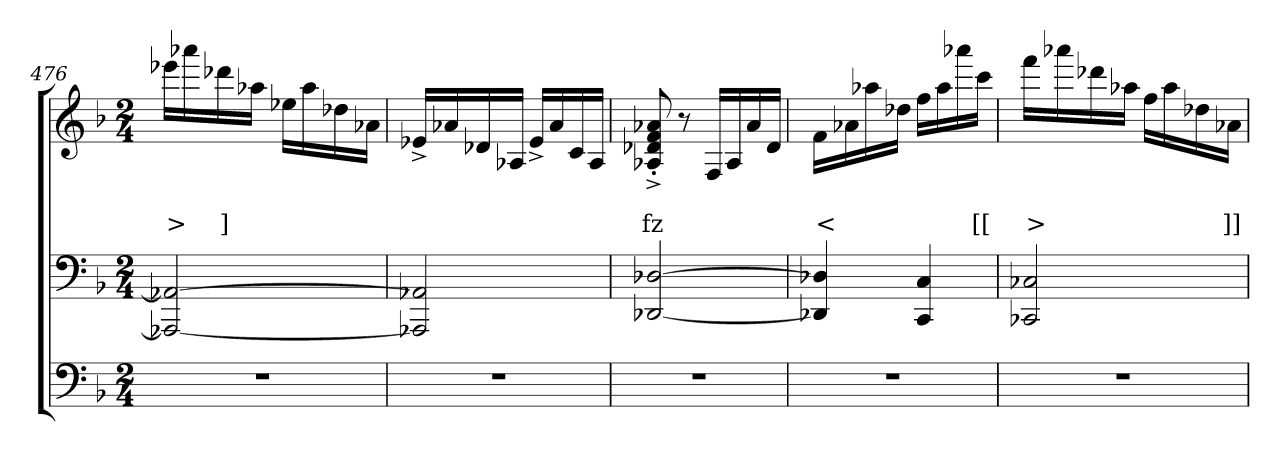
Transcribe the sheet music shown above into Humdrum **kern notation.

**kern	**kern	**kern	**text	**text
*part3	*part2	*part1	*part1	*part1
*staff3	*staff2	*staff1	*staff1	*staff1
*clefF4	*clefF4	*clefG2	*	*
*k[b-]	*k[b-]	*k[b-]	*	*
*M2/4	*M2/4	*M2/4	*	*
=476	=476	=476	=476	=476
2r	2AA-X_ 2AAA-X_	16eee-XLL	.	>
.	.	16aaa-X	.	.
.	.	16ddd-X	.	]
.	.	16aa-JJ	.	.
.	.	16ee-LL	.	.
.	.	16aa-	.	.
.	.	16dd-	.	.
.	.	16a-JJ	.	.
=477	=477	=477	=477	=477
2r	2AA-X] 2AAA-X]	16e-X^>LL	.	.
.	.	16a-X	.	.
.	.	16d-X	.	.
.	.	16A-JJ	.	.
.	.	16e-^>LL	.	.
.	.	16a-	.	.
.	.	16c	.	.
.	.	16A-JJ	.	.
=478	=478	=478	=478	=478
2r	[2D-X [2DD-X	8a-X'>^> 8f'>^> 8d-X'>^> 8A-X'>^>	.	fz
.	.	8r	.	.
.	.	16FLL	.	.
.	.	16A-	.	.
.	.	16a-	.	.
.	.	16d-JJ	.	.
=479	=479	=479	=479	=479
2r	4D-X] 4DD-X]	16fLL	.	<
.	.	16a-X	.	.
.	.	16aa-	.	.
.	.	16dd-XJJ	.	.
.	4C 4CC	16ffLL	.	.
.	.	16aa-	.	.
.	.	16aaa-	.	.
.	.	16cccJJ	.	[[
=480	=480	=480	=480	=480
2r	2C-X 2CC-X	16fffLL	.	>
.	.	16aaa-X	.	.
.	.	16ddd-X	.	.
.	.	16aa-JJ	.	.
.	.	16ffLL	.	.
.	.	16aa-	.	.
.	.	16dd-	.	.
.	.	16a-JJ	.	]]
=	=	=	=	=
*-	*-	*-	*-	*-
